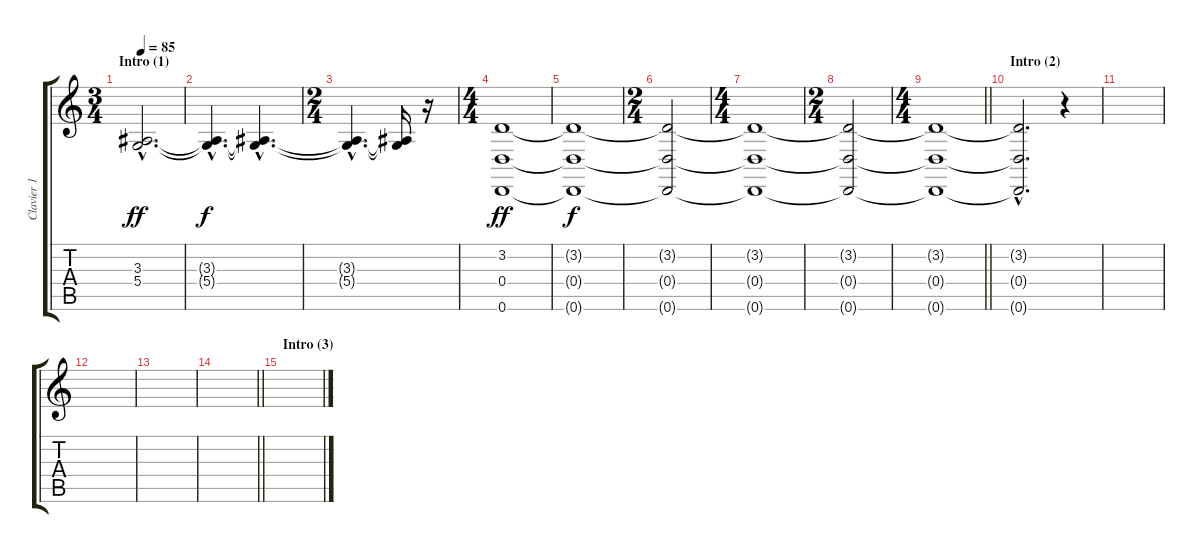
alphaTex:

\track ("Clavier 1" "Clavier 1") {instrument accordion}
\staff {score tabs}
\tuning (E4 B3 G3 D3 A2 D2) {hide}
\ts (3 4)
\section ("" "Intro (1)")
\tempo 85
\clef g2
\ks c
(3.3{hac} 5.4{hac}).2{d dy ff instrument accordion} |
(3.3{hac t} 5.4{hac t}).4{d dy f} (3.3{hac t} 5.4{hac t}).4{d} |
\ts (2 4)
(3.3{hac t} 5.4{hac t}).4{d} (3.3{t} 5.4{t}).16 r.16 |
\ts (4 4)
(3.2 0.4 0.6).1{dy ff} |
(3.2{t} 0.4{t} 0.6{t}).1{dy f} |
\ts (2 4)
(3.2{t} 0.4{t} 0.6{t}).2{volume 4} |
\ts (4 4)
(3.2{t} 0.4{t} 0.6{t}).1 |
\ts (2 4)
(3.2{t} 0.4{t} 0.6{t}).2 |
\ts (4 4)
\barLineRight lightlight
(3.2{t} 0.4{t} 0.6{t}).1 |
\section ("" "Intro (2)")
(3.2{hac t} 0.4{hac t} 0.6{hac t}).2{d} r.4 |
|
|
|
\barLineRight lightlight
|
\section ("" "Intro (3)")
